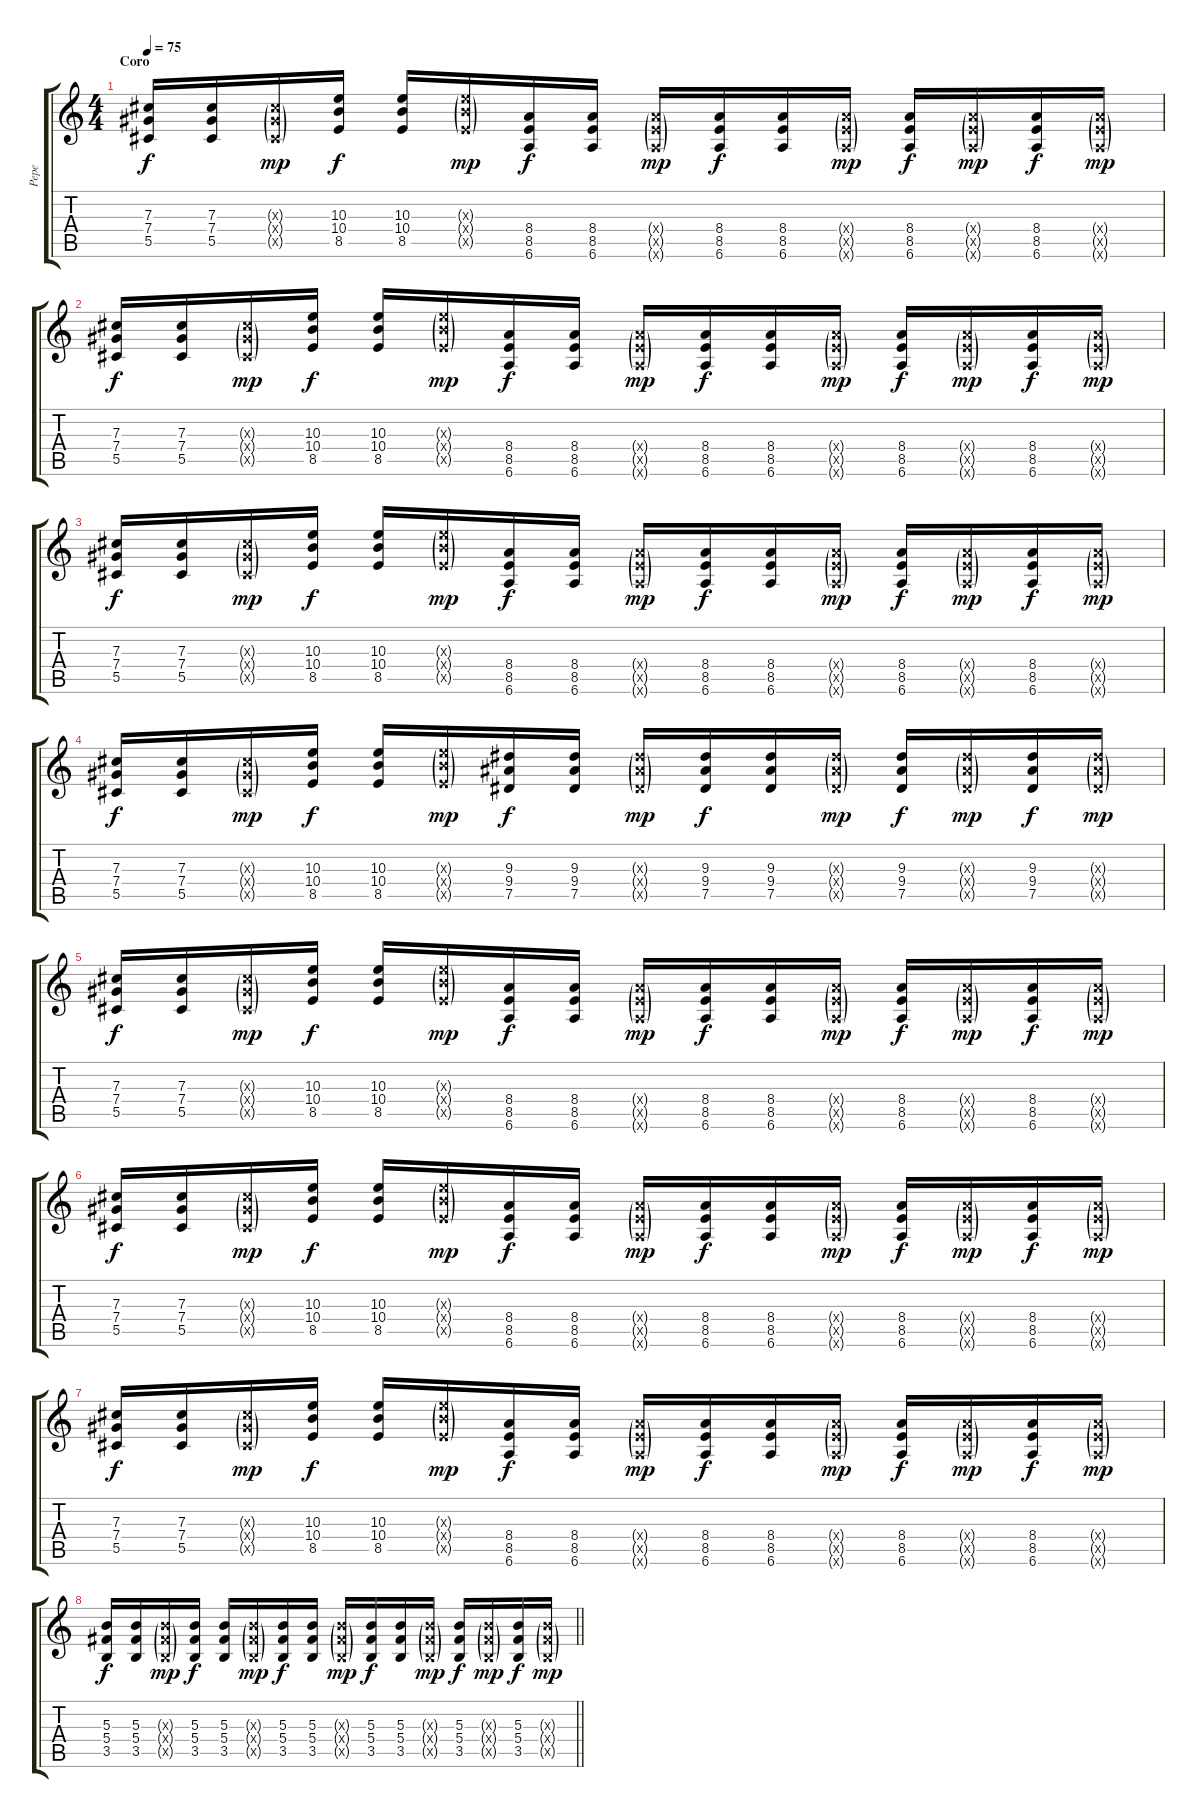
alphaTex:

\track ("Pepe" "Pepe") {instrument distortionguitar}
\staff {score tabs}
\tuning (Eb4 Bb3 Gb3 Db3 Ab2 Eb2) {hide}
\ts (4 4)
\section ("" "Coro")
\tempo 75
\clef g2
\ks c
(7.3 7.4 5.5).16{dy f} (7.3 7.4 5.5).16 (7.3{g x} 7.4{g x} 5.5{g x}).16{dy mp} (10.3 10.4 8.5).16{dy f} (10.3 10.4 8.5).16 (10.3{g x} 10.4{g x} 8.5{g x}).16{dy mp} (8.4 8.5 6.6).16{dy f} (8.4 8.5 6.6).16 (8.4{g x} 8.5{g x} 6.6{g x}).16{dy mp} (8.4 8.5 6.6).16{dy f} (8.4 8.5 6.6).16 (8.4{g x} 8.5{g x} 6.6{g x}).16{dy mp} (8.4 8.5 6.6).16{dy f} (8.4{g x} 8.5{g x} 6.6{g x}).16{dy mp} (8.4 8.5 6.6).16{dy f} (8.4{g x} 8.5{g x} 6.6{g x}).16{dy mp} |
(7.3 7.4 5.5).16{dy f} (7.3 7.4 5.5).16 (7.3{g x} 7.4{g x} 5.5{g x}).16{dy mp} (10.3 10.4 8.5).16{dy f} (10.3 10.4 8.5).16 (10.3{g x} 10.4{g x} 8.5{g x}).16{dy mp} (8.4 8.5 6.6).16{dy f} (8.4 8.5 6.6).16 (8.4{g x} 8.5{g x} 6.6{g x}).16{dy mp} (8.4 8.5 6.6).16{dy f} (8.4 8.5 6.6).16 (8.4{g x} 8.5{g x} 6.6{g x}).16{dy mp} (8.4 8.5 6.6).16{dy f} (8.4{g x} 8.5{g x} 6.6{g x}).16{dy mp} (8.4 8.5 6.6).16{dy f} (8.4{g x} 8.5{g x} 6.6{g x}).16{dy mp} |
(7.3 7.4 5.5).16{dy f} (7.3 7.4 5.5).16 (7.3{g x} 7.4{g x} 5.5{g x}).16{dy mp} (10.3 10.4 8.5).16{dy f} (10.3 10.4 8.5).16 (10.3{g x} 10.4{g x} 8.5{g x}).16{dy mp} (8.4 8.5 6.6).16{dy f} (8.4 8.5 6.6).16 (8.4{g x} 8.5{g x} 6.6{g x}).16{dy mp} (8.4 8.5 6.6).16{dy f} (8.4 8.5 6.6).16 (8.4{g x} 8.5{g x} 6.6{g x}).16{dy mp} (8.4 8.5 6.6).16{dy f} (8.4{g x} 8.5{g x} 6.6{g x}).16{dy mp} (8.4 8.5 6.6).16{dy f} (8.4{g x} 8.5{g x} 6.6{g x}).16{dy mp} |
(7.3 7.4 5.5).16{dy f} (7.3 7.4 5.5).16 (7.3{g x} 7.4{g x} 5.5{g x}).16{dy mp} (10.3 10.4 8.5).16{dy f} (10.3 10.4 8.5).16 (10.3{g x} 10.4{g x} 8.5{g x}).16{dy mp} (9.3 9.4 7.5).16{dy f} (9.3 9.4 7.5).16 (9.3{g x} 9.4{g x} 7.5{g x}).16{dy mp} (9.3 9.4 7.5).16{dy f} (9.3 9.4 7.5).16 (9.3{g x} 9.4{g x} 7.5{g x}).16{dy mp} (9.3 9.4 7.5).16{dy f} (9.3{g x} 9.4{g x} 7.5{g x}).16{dy mp} (9.3 9.4 7.5).16{dy f} (9.3{g x} 9.4{g x} 7.5{g x}).16{dy mp} |
(7.3 7.4 5.5).16{dy f} (7.3 7.4 5.5).16 (7.3{g x} 7.4{g x} 5.5{g x}).16{dy mp} (10.3 10.4 8.5).16{dy f} (10.3 10.4 8.5).16 (10.3{g x} 10.4{g x} 8.5{g x}).16{dy mp} (8.4 8.5 6.6).16{dy f} (8.4 8.5 6.6).16 (8.4{g x} 8.5{g x} 6.6{g x}).16{dy mp} (8.4 8.5 6.6).16{dy f} (8.4 8.5 6.6).16 (8.4{g x} 8.5{g x} 6.6{g x}).16{dy mp} (8.4 8.5 6.6).16{dy f} (8.4{g x} 8.5{g x} 6.6{g x}).16{dy mp} (8.4 8.5 6.6).16{dy f} (8.4{g x} 8.5{g x} 6.6{g x}).16{dy mp} |
(7.3 7.4 5.5).16{dy f} (7.3 7.4 5.5).16 (7.3{g x} 7.4{g x} 5.5{g x}).16{dy mp} (10.3 10.4 8.5).16{dy f} (10.3 10.4 8.5).16 (10.3{g x} 10.4{g x} 8.5{g x}).16{dy mp} (8.4 8.5 6.6).16{dy f} (8.4 8.5 6.6).16 (8.4{g x} 8.5{g x} 6.6{g x}).16{dy mp} (8.4 8.5 6.6).16{dy f} (8.4 8.5 6.6).16 (8.4{g x} 8.5{g x} 6.6{g x}).16{dy mp} (8.4 8.5 6.6).16{dy f} (8.4{g x} 8.5{g x} 6.6{g x}).16{dy mp} (8.4 8.5 6.6).16{dy f} (8.4{g x} 8.5{g x} 6.6{g x}).16{dy mp} |
(7.3 7.4 5.5).16{dy f} (7.3 7.4 5.5).16 (7.3{g x} 7.4{g x} 5.5{g x}).16{dy mp} (10.3 10.4 8.5).16{dy f} (10.3 10.4 8.5).16 (10.3{g x} 10.4{g x} 8.5{g x}).16{dy mp} (8.4 8.5 6.6).16{dy f} (8.4 8.5 6.6).16 (8.4{g x} 8.5{g x} 6.6{g x}).16{dy mp} (8.4 8.5 6.6).16{dy f} (8.4 8.5 6.6).16 (8.4{g x} 8.5{g x} 6.6{g x}).16{dy mp} (8.4 8.5 6.6).16{dy f} (8.4{g x} 8.5{g x} 6.6{g x}).16{dy mp} (8.4 8.5 6.6).16{dy f} (8.4{g x} 8.5{g x} 6.6{g x}).16{dy mp} |
\barLineRight lightlight
(5.3 5.4 3.5).16{dy f} (5.3 5.4 3.5).16 (5.3{g x} 5.4{g x} 3.5{g x}).16{dy mp} (5.3 5.4 3.5).16{dy f} (5.3 5.4 3.5).16 (5.3{g x} 5.4{g x} 3.5{g x}).16{dy mp} (5.3 5.4 3.5).16{dy f} (5.3 5.4 3.5).16 (5.3{g x} 5.4{g x} 3.5{g x}).16{dy mp} (5.3 5.4 3.5).16{dy f} (5.3 5.4 3.5).16 (5.3{g x} 5.4{g x} 3.5{g x}).16{dy mp} (5.3 5.4 3.5).16{dy f} (5.3{g x} 5.4{g x} 3.5{g x}).16{dy mp} (5.3 5.4 3.5).16{dy f} (5.3{g x} 5.4{g x} 3.5{g x}).16{dy mp}
